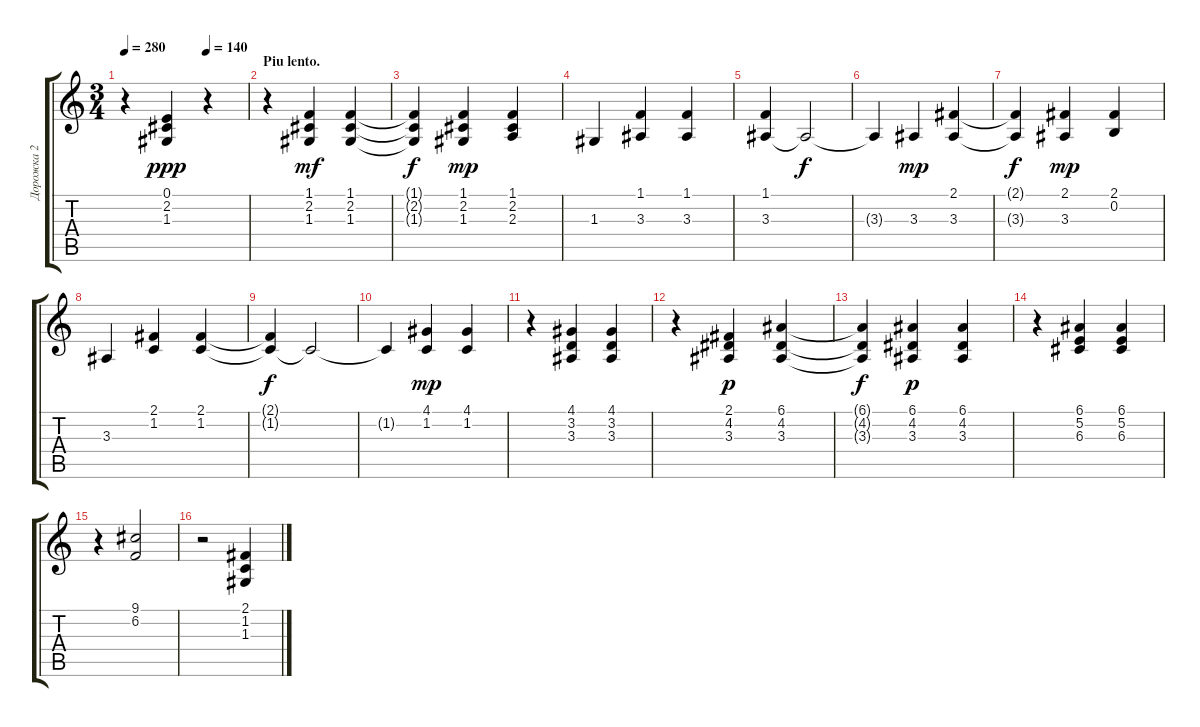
\track ("Дорожка 2" "Дорожка 2") {instrument acousticgrandpiano}
\staff {score tabs}
\tuning (E4 B3 G3 D3 A2 E2) {hide}
\ts (3 4)
\tempo 280
\tempo (140 0.6666666666666666)
\clef g2
\ks c
r.4{dy ppp} (0.1 2.2 1.3).4 r.4 |
\section ("" "Piu lento.")
r.4 (1.1 2.2 1.3).4{dy mf} (1.1 2.2 1.3).4 |
(1.1{t} 2.2{t} 1.3{t}).4{dy f} (1.1 2.2 1.3).4{dy mp} (1.1 2.2 2.3).4 |
1.3.4 (1.1 3.3).4 (1.1 3.3).4 |
(1.1 3.3).4 3.3{t}.2{dy f} |
3.3{t}.4 3.3.4{dy mp} (2.1 3.3).4 |
(2.1{t} 3.3{t}).4{dy f} (2.1 3.3).4{dy mp} (2.1 0.2).4 |
3.3.4 (2.1 1.2).4 (2.1 1.2).4 |
(2.1{t} 1.2{t}).4{dy f} 1.2{t}.2 |
1.2{t}.4 (4.1 1.2).4{dy mp} (4.1 1.2).4 |
r.4 (4.1 3.2 3.3).4 (4.1 3.2 3.3).4 |
r.4 (2.1 4.2 3.3).4{dy p} (6.1 4.2 3.3).4 |
(6.1{t} 4.2{t} 3.3{t}).4{dy f} (6.1 4.2 3.3).4{dy p} (6.1 4.2 3.3).4 |
r.4 (6.1 5.2 6.3).4 (6.1 5.2 6.3).4 |
r.4 (9.1 6.2).2 |
r.2 (2.1 1.2 1.3).4
